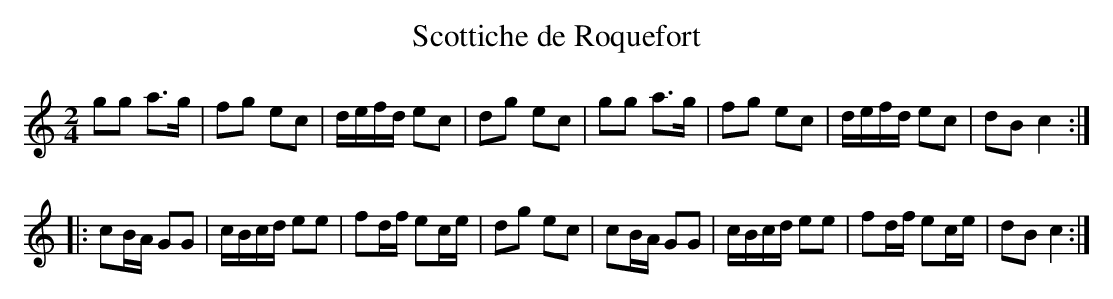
X:1
T:Scottiche de Roquefort
M:2/4
L:1/8
K:C
gg a>g|fg ec|d/e/f/d/ ec|dg ec|\
gg a>g|fg ec|d/e/f/d/ ec|dB c2:|
|:cB/A/ GG|c/B/c/d/ ee|fd/f/ ec/e/|dg ec|\
cB/A/ GG|c/B/c/d/ ee|fd/f/ ec/e/|dB c2:|
